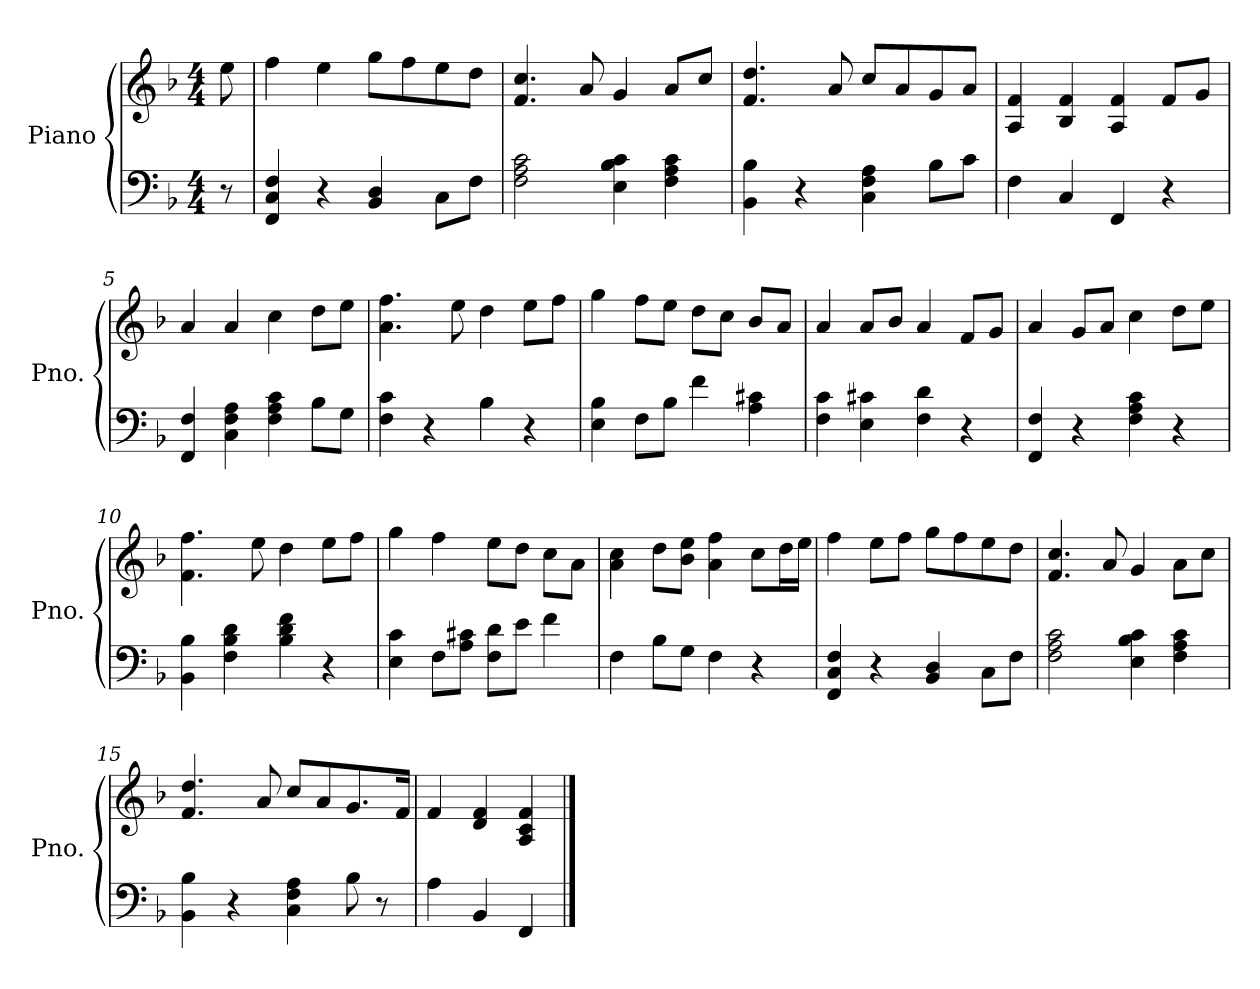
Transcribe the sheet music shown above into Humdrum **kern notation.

**kern	**kern
*part1	*part1
*staff2	*staff1
*I"Piano	*
*I'Pno.	*
*clefF4	*clefG2
*k[b-]	*k[b-]
*F:	*F:
*M4/4	*M4/4
=	=
8r	8ee\
=1	=1
4FF/ 4C/ 4F/	4ff\
4r	4ee\
4BB-/ 4D/	8gg\L
.	8ff\
8C\L	8ee\
8F\J	8dd\J
=2	=2
2F\ 2A\ 2c\	4.f/ 4.cc/
.	8a/
4E\ 4B-\ 4c\	4g/
4F\ 4A\ 4c\	8a/L
.	8cc/J
=3	=3
4BB-\ 4B-\	4.f/ 4.dd/
4r	.
.	8a/
4C\ 4F\ 4A\	8cc/L
.	8a/
8B-\L	8g/
8c\J	8a/J
=4	=4
4F\	4A/ 4f/
4C/	4B-/ 4f/
4FF/	4A/ 4f/
4r	8f/L
.	8g/J
!!LO:LB:g=z
=5	=5
4FF/ 4F/	4a/
4C\ 4F\ 4A\	4a/
4F\ 4A\ 4c\	4cc\
8B-\L	8dd\L
8G\J	8ee\J
=6	=6
4F\ 4c\	4.a\ 4.ff\
4r	.
.	8ee\
4B-\	4dd\
4r	8ee\L
.	8ff\J
=7	=7
4E\ 4B-\	4gg\
8F\L	8ff\L
8B-\J	8ee\J
4f\	8dd\L
.	8cc\J
4A\ 4c#X\	8b-/L
.	8a/J
=8	=8
4F\ 4c\	4a/
4E\ 4c#X\	8a/L
.	8b-/J
4F\ 4d\	4a/
4r	8f/L
.	8g/J
!!LO:LB:g=z
=9	=9
4FF/ 4F/	4a/
4r	8g/L
.	8a/J
4F\ 4A\ 4c\	4cc\
4r	8dd\L
.	8ee\J
=10	=10
4BB-\ 4B-\	4.f\ 4.ff\
4F\ 4B-\ 4d\	.
.	8ee\
4B-\ 4d\ 4f\	4dd\
4r	8ee\L
.	8ff\J
=11	=11
4E\ 4c\	4gg\
8F\L	4ff\
8A\ 8c#X\J	.
8F\ 8d\L	8ee\L
8e\J	8dd\J
4f\	8cc\L
.	8a\J
=12	=12
4F\	4a\ 4cc\
8B-\L	8dd\L
8G\J	8b-\ 8ee\J
4F\	4a\ 4ff\
4r	8cc\L
.	16dd\L
.	16ee\JJ
!!LO:LB:g=z
=13	=13
4FF/ 4C/ 4F/	4ff\
4r	8ee\L
.	8ff\J
4BB-/ 4D/	8gg\L
.	8ff\
8C\L	8ee\
8F\J	8dd\J
=14	=14
2F\ 2A\ 2c\	4.f/ 4.cc/
.	8a/
4E\ 4B-\ 4c\	4g/
4F\ 4A\ 4c\	8a\L
.	8cc\J
=15	=15
4BB-\ 4B-\	4.f/ 4.dd/
4r	.
.	8a/
4C\ 4F\ 4A\	8cc/L
.	8a/
8B-\	8.g/
8r	.
.	16f/Jk
=16	=16
4A\	4f/
4BB-/	4d/ 4f/
4FF/	4A/ 4c/ 4f/
==	==
*-	*-
